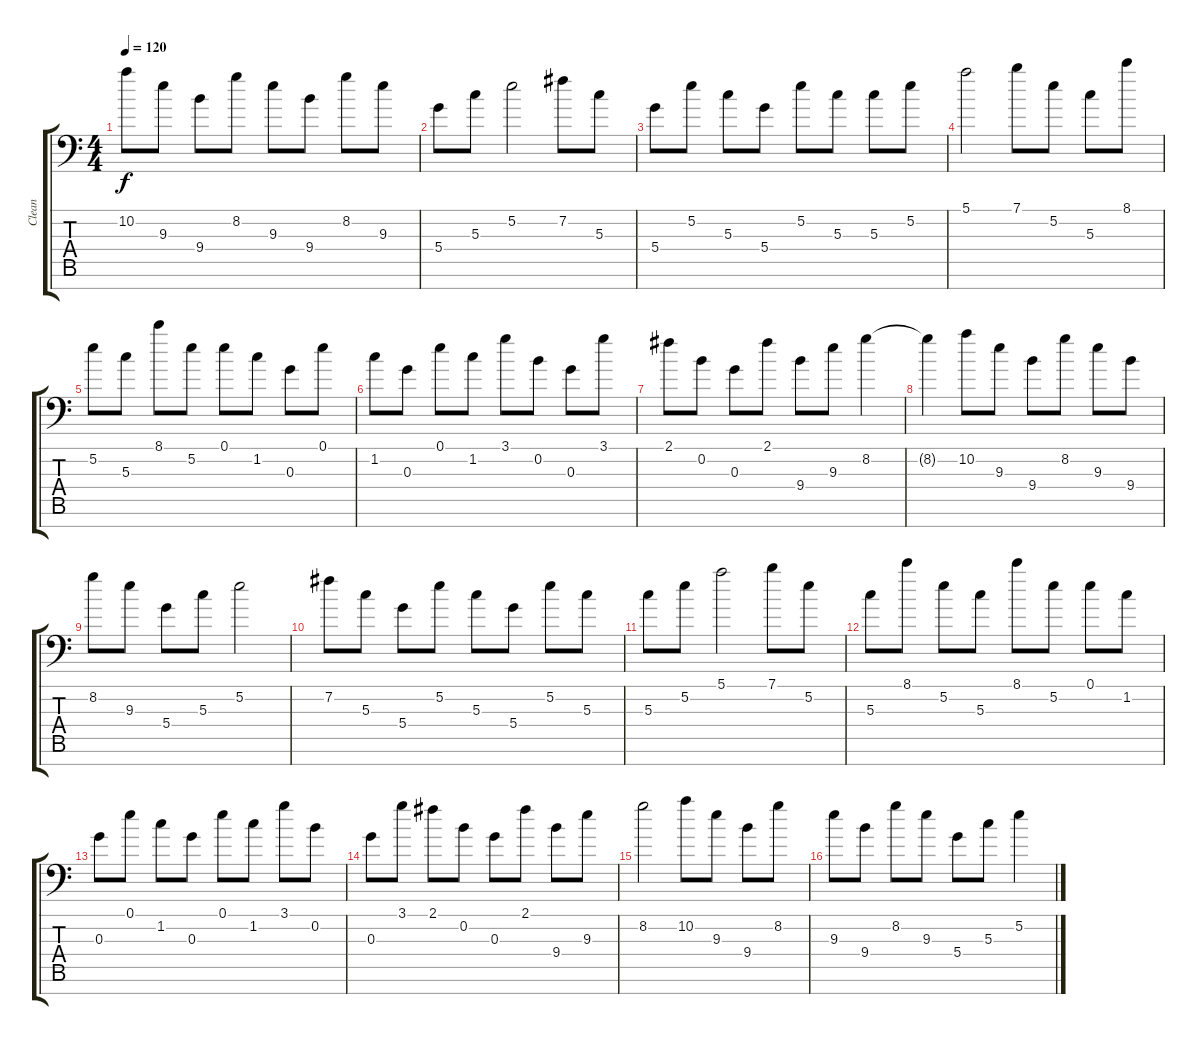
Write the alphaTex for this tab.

\track ("Clean" "Clean") {instrument electricguitarclean}
\staff {score tabs}
\tuning (E4 B3 G3 D3 A2 E2 A1) {hide}
\ts (4 4)
\tempo 120
\clef f4
\ks c
10.2.8{dy f} 9.3.8 9.4.8 8.2.8 9.3.8 9.4.8 8.2.8 9.3.8 |
5.4.8 5.3.8 5.2.2 7.2.8 5.3.8 |
5.4.8 5.2.8 5.3.8 5.4.8 5.2.8 5.3.8 5.3.8 5.2.8 |
5.1.2 7.1.8 5.2.8 5.3.8 8.1.8 |
5.2.8 5.3.8 8.1.8 5.2.8 0.1.8 1.2.8 0.3.8 0.1.8 |
1.2.8 0.3.8 0.1.8 1.2.8 3.1.8 0.2.8 0.3.8 3.1.8 |
2.1.8 0.2.8 0.3.8 2.1.8 9.4.8 9.3.8 8.2.4 |
8.2{t}.4 10.2.8 9.3.8 9.4.8 8.2.8 9.3.8 9.4.8 |
8.2.8 9.3.8 5.4.8 5.3.8 5.2.2 |
7.2.8 5.3.8 5.4.8 5.2.8 5.3.8 5.4.8 5.2.8 5.3.8 |
5.3.8 5.2.8 5.1.2 7.1.8 5.2.8 |
5.3.8 8.1.8 5.2.8 5.3.8 8.1.8 5.2.8 0.1.8 1.2.8 |
0.3.8 0.1.8 1.2.8 0.3.8 0.1.8 1.2.8 3.1.8 0.2.8 |
0.3.8 3.1.8 2.1.8 0.2.8 0.3.8 2.1.8 9.4.8 9.3.8 |
8.2.2 10.2.8 9.3.8 9.4.8 8.2.8 |
9.3.8 9.4.8 8.2.8 9.3.8 5.4.8 5.3.8 5.2.4
